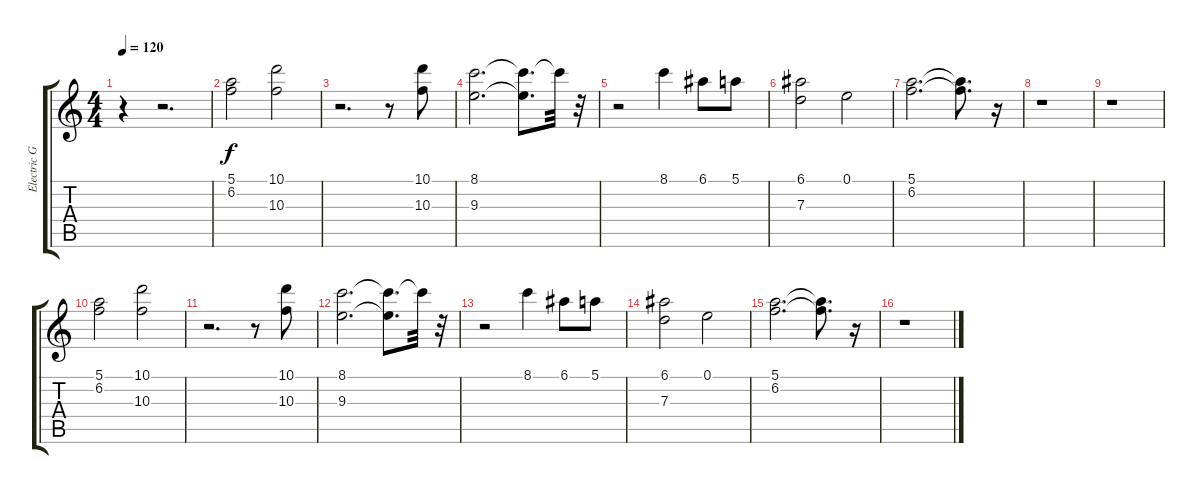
\track ("Electric Guitar" "Electric G") {instrument distortionguitar}
\staff {score tabs}
\tuning (E4 B3 G3 D3 A2 E2) {hide}
\ts (4 4)
\tempo 120
\clef g2
\ks c
r.4{dy f} r.2{d} |
(5.1 6.2).2 (10.1 10.3).2 |
r.2{d} r.8 (10.1 10.3).8 |
(8.1 9.3).2{d} (8.1{t} 9.3{t}).8{d} 8.1{t}.32 r.32 |
r.2 8.1.4 6.1.8 5.1.8 |
(6.1 7.3).2 0.1.2 |
(5.1 6.2).2{d} (5.1{t} 6.2{t}).8{d} r.16 |
r.1 |
r.1 |
(5.1 6.2).2 (10.1 10.3).2 |
r.2{d} r.8 (10.1 10.3).8 |
(8.1 9.3).2{d} (8.1{t} 9.3{t}).8{d} 8.1{t}.32 r.32 |
r.2 8.1.4 6.1.8 5.1.8 |
(6.1 7.3).2 0.1.2 |
(5.1 6.2).2{d} (5.1{t} 6.2{t}).8{d} r.16 |
r.1
